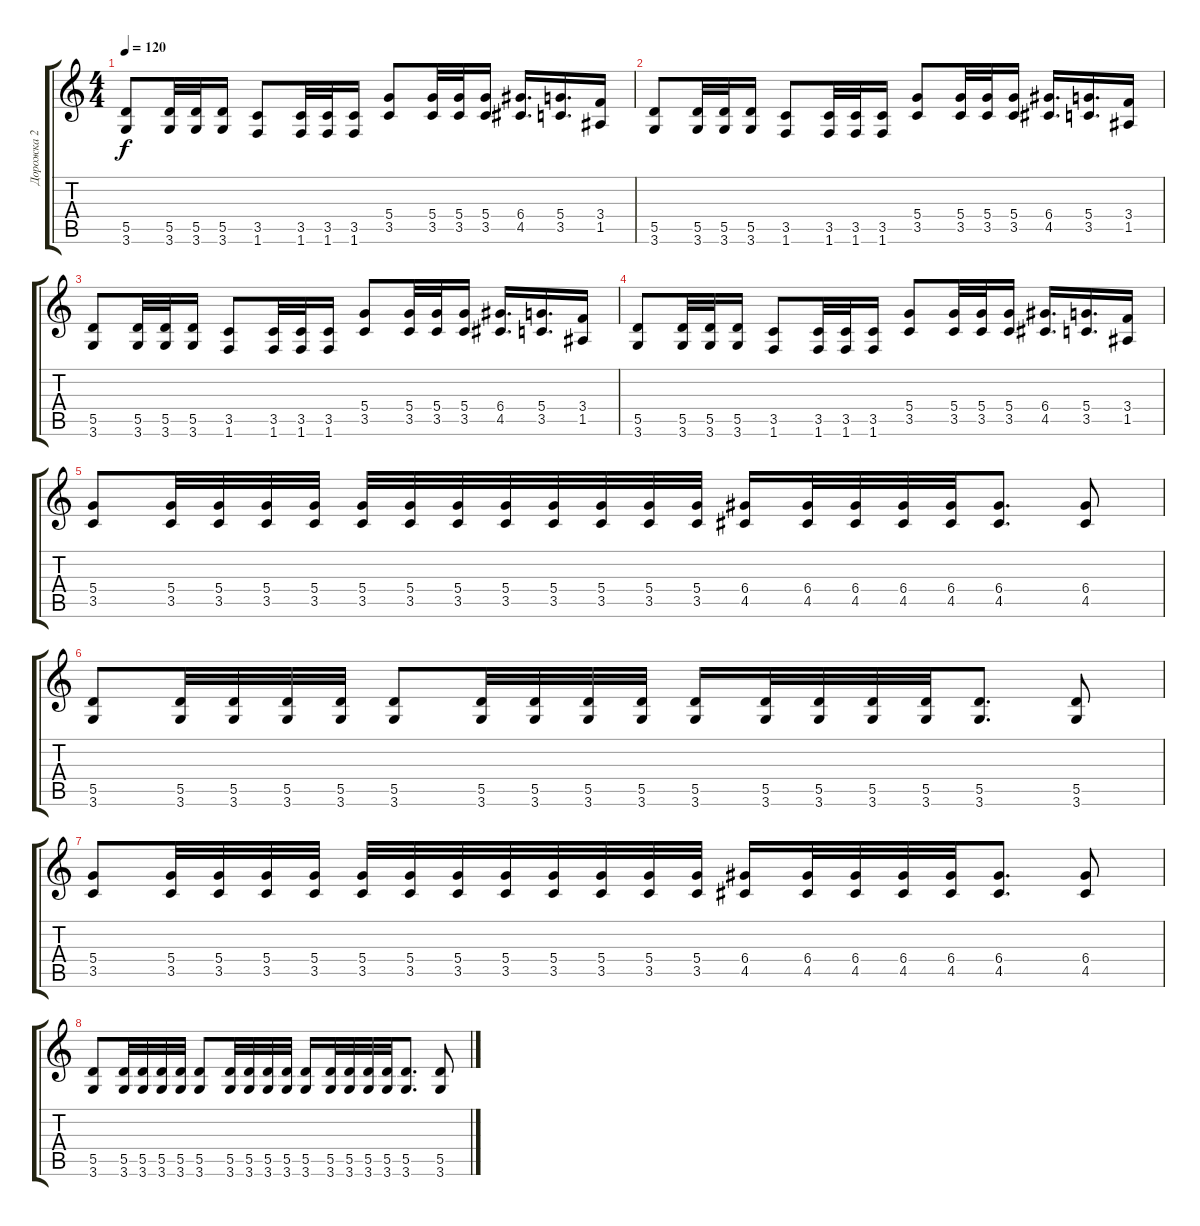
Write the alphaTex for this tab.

\track ("Дорожка 2" "Дорожка 2") {instrument distortionguitar}
\staff {score tabs}
\tuning (E4 B3 G3 D3 A2 E2) {hide}
\ts (4 4)
\tempo 120
\clef g2
\ks c
(5.5 3.6).8{dy f} (5.5 3.6).32 (5.5 3.6).32 (5.5 3.6).16 (3.5 1.6).8 (3.5 1.6).32 (3.5 1.6).32 (3.5 1.6).16 (5.4 3.5).8 (5.4 3.5).32 (5.4 3.5).32 (5.4 3.5).16 (6.4 4.5).16{d} (5.4 3.5).16{d} (3.4 1.5).16 |
(5.5 3.6).8 (5.5 3.6).32 (5.5 3.6).32 (5.5 3.6).16 (3.5 1.6).8 (3.5 1.6).32 (3.5 1.6).32 (3.5 1.6).16 (5.4 3.5).8 (5.4 3.5).32 (5.4 3.5).32 (5.4 3.5).16 (6.4 4.5).16{d} (5.4 3.5).16{d} (3.4 1.5).16 |
(5.5 3.6).8 (5.5 3.6).32 (5.5 3.6).32 (5.5 3.6).16 (3.5 1.6).8 (3.5 1.6).32 (3.5 1.6).32 (3.5 1.6).16 (5.4 3.5).8 (5.4 3.5).32 (5.4 3.5).32 (5.4 3.5).16 (6.4 4.5).16{d} (5.4 3.5).16{d} (3.4 1.5).16 |
(5.5 3.6).8 (5.5 3.6).32 (5.5 3.6).32 (5.5 3.6).16 (3.5 1.6).8 (3.5 1.6).32 (3.5 1.6).32 (3.5 1.6).16 (5.4 3.5).8 (5.4 3.5).32 (5.4 3.5).32 (5.4 3.5).16 (6.4 4.5).16{d} (5.4 3.5).16{d} (3.4 1.5).16 |
(5.4 3.5).8 (5.4 3.5).32 (5.4 3.5).32 (5.4 3.5).32 (5.4 3.5).32 (5.4 3.5).32 (5.4 3.5).32 (5.4 3.5).32 (5.4 3.5).32 (5.4 3.5).32 (5.4 3.5).32 (5.4 3.5).32 (5.4 3.5).32 (6.4 4.5).16 (6.4 4.5).32 (6.4 4.5).32 (6.4 4.5).32 (6.4 4.5).32 (6.4 4.5).8{d} (6.4 4.5).8 |
(5.5 3.6).8 (5.5 3.6).32 (5.5 3.6).32 (5.5 3.6).32 (5.5 3.6).32 (5.5 3.6).8 (5.5 3.6).32 (5.5 3.6).32 (5.5 3.6).32 (5.5 3.6).32 (5.5 3.6).16 (5.5 3.6).32 (5.5 3.6).32 (5.5 3.6).32 (5.5 3.6).32 (5.5 3.6).8{d} (5.5 3.6).8 |
(5.4 3.5).8 (5.4 3.5).32 (5.4 3.5).32 (5.4 3.5).32 (5.4 3.5).32 (5.4 3.5).32 (5.4 3.5).32 (5.4 3.5).32 (5.4 3.5).32 (5.4 3.5).32 (5.4 3.5).32 (5.4 3.5).32 (5.4 3.5).32 (6.4 4.5).16 (6.4 4.5).32 (6.4 4.5).32 (6.4 4.5).32 (6.4 4.5).32 (6.4 4.5).8{d} (6.4 4.5).8 |
(5.5 3.6).8 (5.5 3.6).32 (5.5 3.6).32 (5.5 3.6).32 (5.5 3.6).32 (5.5 3.6).8 (5.5 3.6).32 (5.5 3.6).32 (5.5 3.6).32 (5.5 3.6).32 (5.5 3.6).16 (5.5 3.6).32 (5.5 3.6).32 (5.5 3.6).32 (5.5 3.6).32 (5.5 3.6).8{d} (5.5 3.6).8
